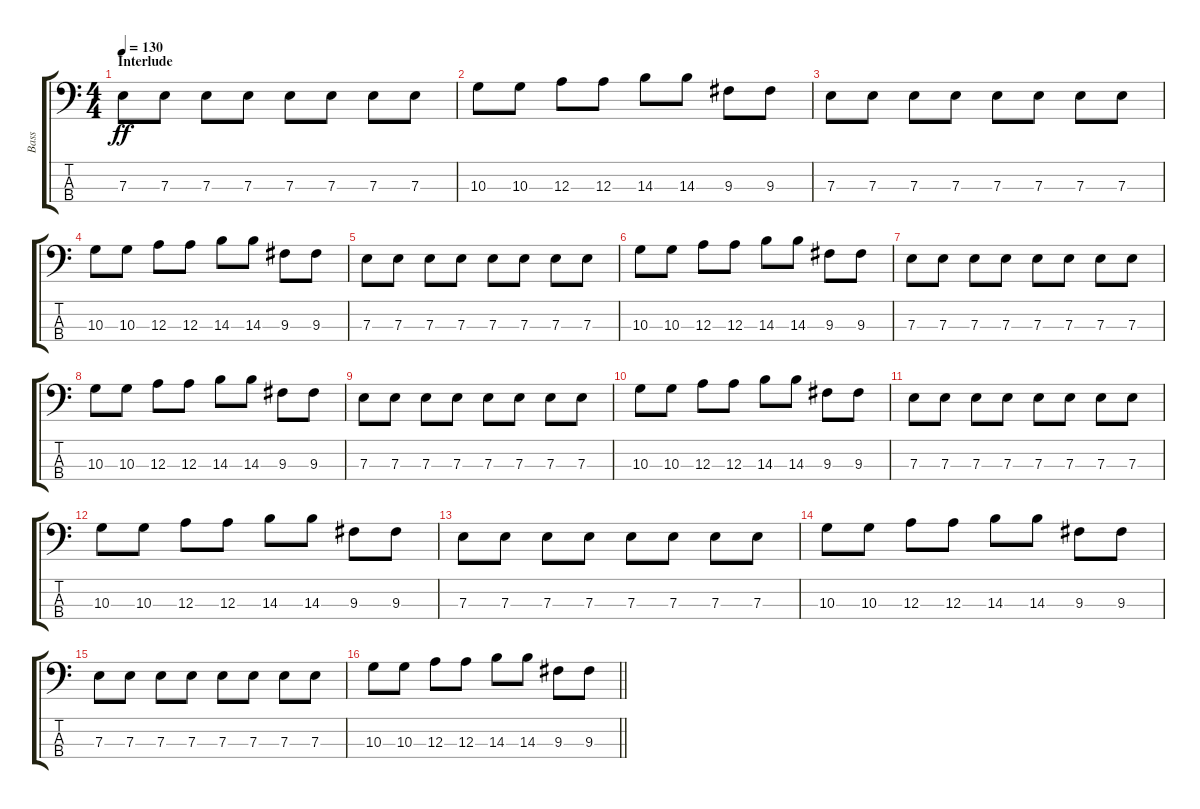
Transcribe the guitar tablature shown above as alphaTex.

\track ("Bass" "Bass") {instrument electricbassfinger}
\staff {score tabs}
\tuning (G2 D2 A1 E1) {hide}
\ts (4 4)
\section ("" "Interlude")
\tempo 130
\clef f4
\ks c
7.3.8{dy ff} 7.3.8 7.3.8 7.3.8 7.3.8 7.3.8 7.3.8 7.3.8 |
10.3.8 10.3.8 12.3.8 12.3.8 14.3.8 14.3.8 9.3.8 9.3.8 |
7.3.8 7.3.8 7.3.8 7.3.8 7.3.8 7.3.8 7.3.8 7.3.8 |
10.3.8 10.3.8 12.3.8 12.3.8 14.3.8 14.3.8 9.3.8 9.3.8 |
7.3.8 7.3.8 7.3.8 7.3.8 7.3.8 7.3.8 7.3.8 7.3.8 |
10.3.8 10.3.8 12.3.8 12.3.8 14.3.8 14.3.8 9.3.8 9.3.8 |
7.3.8 7.3.8 7.3.8 7.3.8 7.3.8 7.3.8 7.3.8 7.3.8 |
10.3.8 10.3.8 12.3.8 12.3.8 14.3.8 14.3.8 9.3.8 9.3.8 |
7.3.8 7.3.8 7.3.8 7.3.8 7.3.8 7.3.8 7.3.8 7.3.8 |
10.3.8 10.3.8 12.3.8 12.3.8 14.3.8 14.3.8 9.3.8 9.3.8 |
7.3.8 7.3.8 7.3.8 7.3.8 7.3.8 7.3.8 7.3.8 7.3.8 |
10.3.8 10.3.8 12.3.8 12.3.8 14.3.8 14.3.8 9.3.8 9.3.8 |
7.3.8 7.3.8 7.3.8 7.3.8 7.3.8 7.3.8 7.3.8 7.3.8 |
10.3.8 10.3.8 12.3.8 12.3.8 14.3.8 14.3.8 9.3.8 9.3.8 |
7.3.8 7.3.8 7.3.8 7.3.8 7.3.8 7.3.8 7.3.8 7.3.8 |
\barLineRight lightlight
10.3.8 10.3.8 12.3.8 12.3.8 14.3.8 14.3.8 9.3.8 9.3.8
